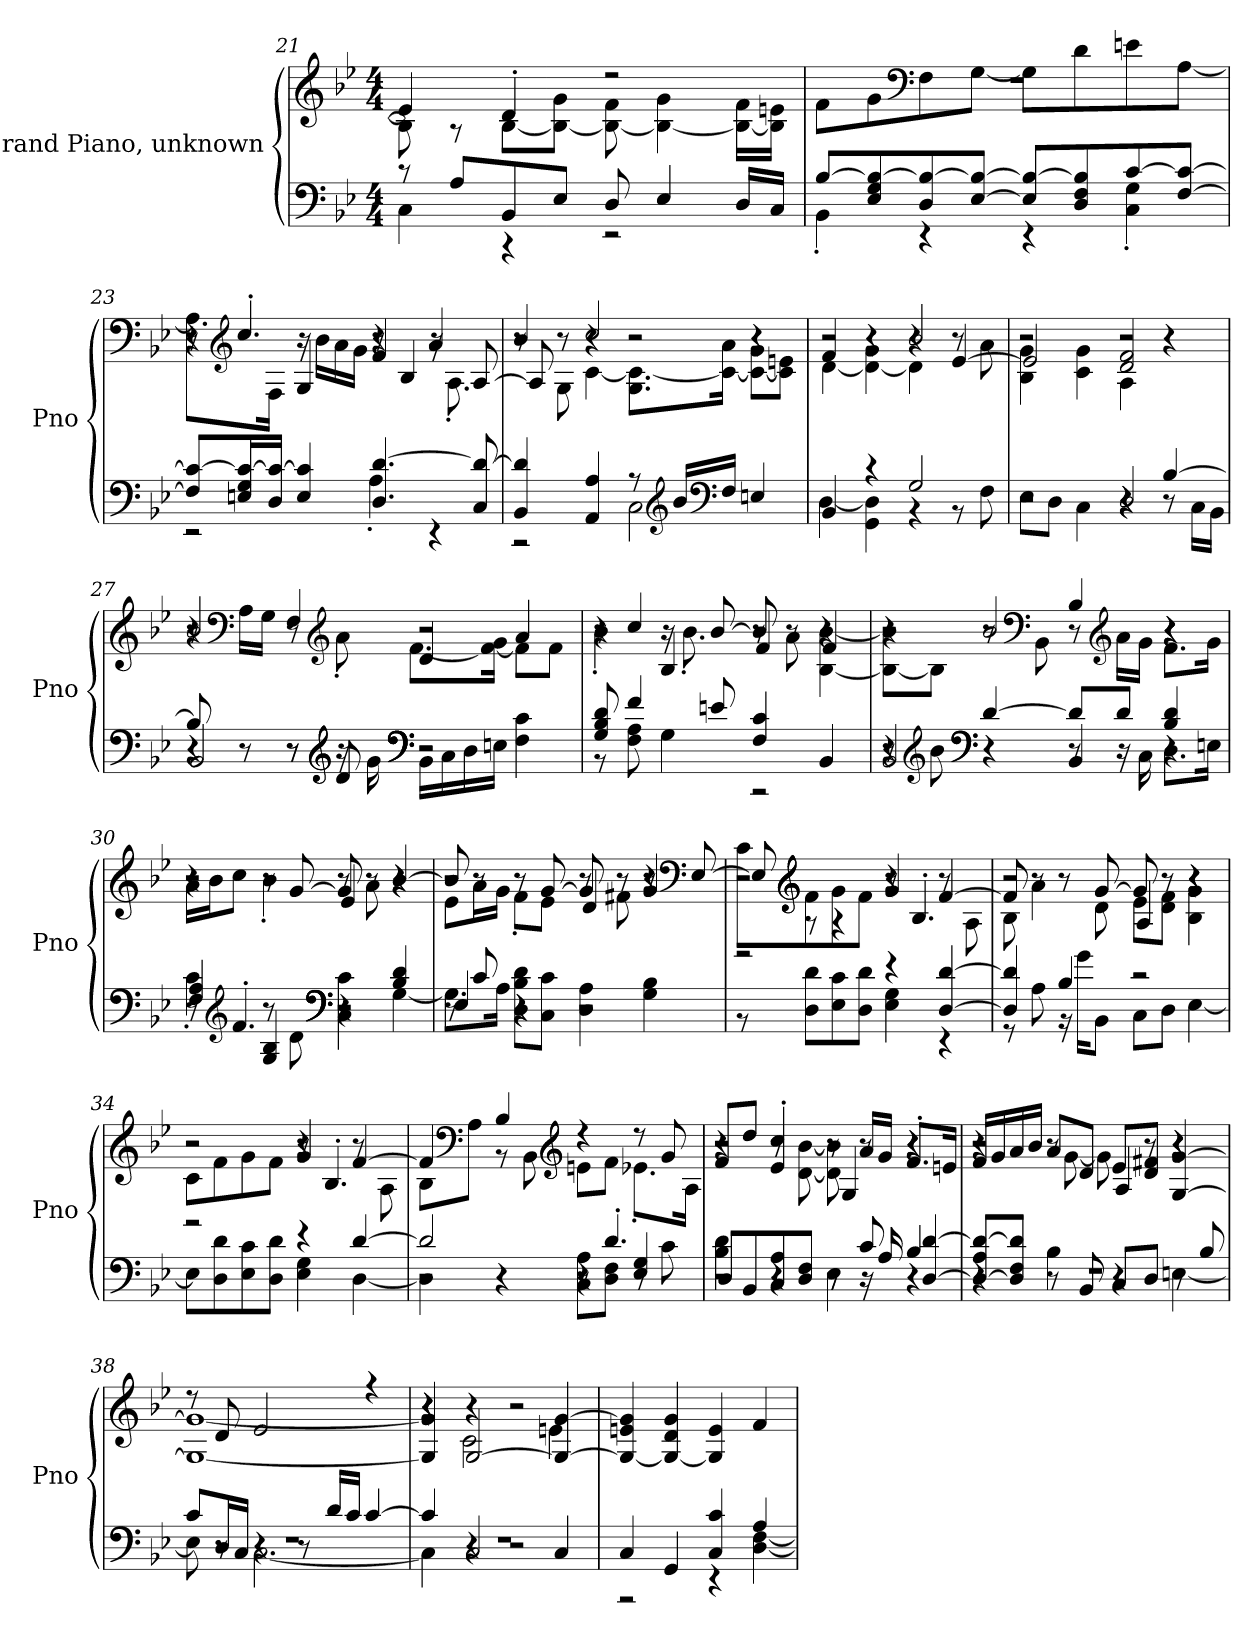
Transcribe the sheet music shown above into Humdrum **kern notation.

**kern	**kern
*part1	*part1
*staff2	*staff1
*I"Grand Piano, unknown	*
*I'Pno	*
*clefF4	*clefG2
*k[b-e-]	*k[b-e-]
*M4/4	*M4/4
=21	=21
*^	*^
8r	4C\	4e-/]	8B-\]
8A/L	.	.	8r
8BB-/	4r	4d'/	[8B-\L
8E-/J	.	.	8B-\_ 8g\J
8D/	2r	2r	8B-\_ 8f\
4E-/	.	.	4B-\_ 4g\
16D/LL	.	.	16B-\_ 16f\LL
16C/JJ	.	.	16B-\] 16en\JJ
!!LO:LB:g=z	!!
=22	=22	=22	=22
[8B-/L	4BB-'\	1r	8f\L
8E-/ 8G/ 8B-/_	.	.	8g\
*	*	*clefF4	*
8D/ 8B-/_	4r	.	8F\
[8E-/ 8B-/_J	.	.	[8G\J
8E-/] 8B-/_L	4r	.	8G\L]
8D/ 8F/ 8B-/]	.	.	8d\
[8c/	4C\' 4G\'	.	8en\
[8F/ 8c/_J	.	.	[8A\J
=23	=23	=23	=23
*	*	*	*^
8F/] 8c/_L	2r	8r	8.A\L]	4r
*	*	*clefG2	*	*
16En/ 16G/ 16c/_L	.	4.cc'/	.	.
16D/ 16c/_JJ	.	.	16F\Jk	.
4E/ 4c/]	.	.	16r	4G/
.	.	.	16b-\LL	.
.	.	.	16a\	.
.	.	.	16g\JJ	.
4.D/ [4.d/	4A'\	4f/	4r	8r
.	.	.	.	4B-/
.	4r	4a/	16r	.
.	.	.	8.A'\	.
8C/ 8d/_	.	.	.	[8A/
!!LO:LB:g=z	!!	!!
=24	=24	=24	=24	=24
4BB-/ 4d/]	2r	4b-/	8r	8A/]
.	.	.	8G\	8r
4AA/ 4A/	.	2cc/	[4c\	4r
8r	2C\	.	8.G\ 8.c\_L	2r
*clefG2	*	*	*	*
16b-/LL	.	.	.	.
*clefF4	*	*	*	*
16F/JJ	.	.	16c\_ 16a\Jk	.
4En/	.	4r	8c\_ 8g\L	.
.	.	.	8c\] 8en\J	.
=25	=25	=25	=25	=25
4BB-/	[4D\	4f/	[4d\	2r
4r	4GG\ 4D\]	4r	4d\_ 4g\	.
2G/	4r	2b-/	4d\]	4r
.	8r	.	8r	[4e-/
.	8F\	.	8a\	.
=26	=26	=26	=26	=26
*	*^	*	*	*
2r	8E-\L	2r	2r	4B-\ 4g\	2e-/]
.	8D\J	.	.	.	.
.	4C\	.	.	4c\ 4g\	.
4r	4r	2D/	2d/ 2f/	4A\	2r
[4B-/	8r	.	.	4r	.
.	16C\LL	.	.	.	.
.	16BB-\JJ	.	.	.	.
!!LO:LB:g=z	!!	!!
=27	=27	=27	=27	=27	=27
8B-/]	4r	2BB-/	2b-/	8r	4r
*	*	*	*clefF4	*	*
8r	.	.	.	16A\LL	.
.	.	.	.	16G\JJ	.
8r	8r	.	.	8r	4F/
*clefG2	*	*	*clefG2	*	*
8d/	16r	.	.	8a'\	.
.	16g\	.	.	.	.
*clefF4	*	*	*	*	*
2r	16BB-\LL	2r	4d/	[8.f\L	2r
.	16C\	.	.	.	.
.	16D\	.	.	.	.
.	16En\JJ	.	.	16f\_ 16g\Jk	.
.	4F\ 4c\	.	4a/	8f\L]	.
.	.	.	.	8f\J	.
*	*v	*v	*	*	*
=28	=28	=28	=28	=28
8G/ 8B-/ 8d/	8r	8r	4b-'\	4r
4f/	8F\ 8A\	4cc/	.	.
.	4G\	.	16r	4B-/
.	.	.	8.b-'\	.
8en/	.	[8b-/	.	.
4F/ 4c/	2r	8b-/]	8r	4f/
.	.	8r	8a\	.
4BB-/	.	4r	[4B-\ [4b-\	4f/
!!LO:LB:g=z	!!	!!
=29	=29	=29	=29	=29
*	*^	*	*	*
4r	8r	2BB-/	4r	8B-\_ 8b-\]L	2r
*clefG2	*	*	*	*	*
.	8b-\	.	.	8B-\J]	.
*clefF4	*	*	*	*	*
[4d/	4r	.	2b-/	8r	.
*	*	*	*clefF4	*	*
.	.	.	.	8BB-\	.
8d/L]	8r	4BB-/	.	8r	4B-/
*	*	*	*clefG2	*	*
8d/J	16r	.	.	16a\LL	.
.	16C\	.	.	16g\JJ	.
4B-/ 4d/	8.D\L	4r	4r	8.f\L	4r
.	16En\Jk	.	.	16g\Jk	.
=30	=30	=30	=30	=30	=30
8r	4c'\	4F/ 4A/	4r	16a\LL	2r
.	.	.	.	16b-\J	.
*clefG2	*	*	*	*	*
4.f'/	.	.	.	8cc\J	.
.	8r	4G/ 4B-/	8r	4b-'\	.
.	8d\	.	[8g/	.	.
*clefF4	*	*	*	*	*
2r	4C\ 4c\	4r	8g/]	8r	4e-/
.	.	.	8r	8a\	.
.	[4G\	4B-/ 4d/	[4b-/	4r	4r
!!LO:PB:g=z	!!	!!
=31	=31	=31	=31	=31	=31
8r	8.G\L]	4E-/	8b-/]	8e-\L	2r
8c/	.	.	8r	16a\L	.
.	16A\Jk	.	.	16g\JJ	.
4r	8D\ 8B-\ 8d\L	4r	8r	8f'\L	.
.	8C\ 8c\J	.	[8g/	8e-\J	.
2r	4D\ 4A\	2r	8g/]	8r	4d/
.	.	.	8r	8f#X\	.
.	4G\ 4B-\	.	4g/	4r	8r
*	*	*	*clefF4	*	*
.	.	.	.	.	[8E-/
*	*v	*v	*	*	*
=32	=32	=32	=32	=32
2r	8r	2r	8c\L	8E-/]
*	*	*clefG2	*	*
.	8D\ 8d\L	.	8f\	8r
.	8E-\ 8c\	.	8g\	4r
.	8D\ 8d\J	.	8f\J	.
4r	4E-\ 4G\	4g/	4r	8r
.	.	.	.	4.B-'/
[4D/ [4d/	4r	[4f/	8r	.
.	.	.	8A\	.
=33	=33	=33	=33	=33
4D/] 4d/]	8r	8f/]	8B-\	2r
.	8A\	8r	4a\	.
4B-/	16r	8r	.	.
.	16g\KL	.	.	.
.	8BB-\J	[8g/	8d\	.
2r	8C\L	8g/]	8e-\L	4A/
.	8D\J	8r	8d\ 8f\J	.
.	[4E-\	4r	4B-\ 4g\	4r
!!LO:LB:g=z	!!	!!
=34	=34	=34	=34	=34
2r	8E-\L]	2r	8c\L	2r
.	8D\ 8d\	.	8f\	.
.	8E-\ 8c\	.	8g\	.
.	8D\ 8d\J	.	8f\J	.
4r	4E-\ 4G\	4g/	4r	8r
.	.	.	.	4.B-'/
[4d/	[4D\	[4f/	8r	.
.	.	.	8A\	.
*	*	*	*v	*v
=35	=35	=35	=35
*	*^	*	*
2d/]	4D\]	2r	4f/]	8B-\L
*	*	*	*clefF4	*
.	.	.	.	8A\J
.	4r	.	4B-/	8r
.	.	.	.	8BB-\
*	*	*	*clefG2	*
8r	8C\ 8A\L	4r	4r	8en\L
4.d'/	8D\ 8F\J	.	.	8f\J
.	8r	4E-/ 4G/	8r	8.e-X'\L
.	8c\	.	8g/	.
.	.	.	.	16A\Jk
=36	=36	=36	=36	=36
*	*	*	*	*^
2r	4B-\ 4d\	8D/L	8f/L	4r	2r
.	.	8BB-/	8dd/J	.	.
.	4r	8C/ 8A/	4e-/' 4cc/'	8r	.
.	.	8D/ 8F/J	.	[8d\ [8b-\	.
8r	4E-\	8r	8r	8d\] 8b-\]	4G/
8c/	.	16r	16a/LL	8r	.
.	.	16A/	16g/JJ	.	.
4B-/	4r	[4D/ [4d/	8.f'/L	4r	4r
.	.	.	16en/Jk	.	.
!!LO:LB:g=z	!!	!!
=37	=37	=37	=37	=37	=37
1r	4r	8D/_ 8A/ 8d/_L	16f/LL	4r	2r
.	.	.	16g/	.	.
.	.	8D/] 8F/ 8d/]J	16a/	.	.
.	.	.	16b-/JJ	.	.
.	4B-\	8r	8a/L	8r	.
.	.	8BB-/	8d/J	[8g\	.
.	4r	8C/L	8e-/L	8g\]	4A/
.	.	8D/J	8d/ 8f#X/J	8r	.
.	[4En\	8r	4r	4r	[4G/ [4g/
.	.	8B-/	.	.	.
*	*	*	*	*v	*v
=38	=38	=38	=38	=38
1r	8E\]	8c/L	8r	1G_ 1g_
.	8r	16D/L	8d/	.
.	.	16C/JJ	.	.
.	[2.C\	4r	2e-/	.
.	.	8r	.	.
.	.	16d/LL	.	.
.	.	16c/JJ	.	.
.	.	[4c/	4r	.
=39	=39	=39	=39	=39
*	*	*	*	*^
1r	4C\]	4c/]	4r	4r	4G/] 4g/]
.	4r	2C/	[2G/	2c\	4r
.	2r	.	.	.	2r
.	.	4C/	4G/_ [4g/	4en\	.
*	*v	*v	*	*	*
*	*	*v	*v	*v
=40	=40	=40
4C/	2r	4G/_ 4en/ 4g/]
4GG/	.	4G/_ 4d/ 4g/
4C/ 4c/	4r	4G/] 4e/
4A/	[4D\ [4F\	4f/
*v	*v	*
=	=
*-	*-
